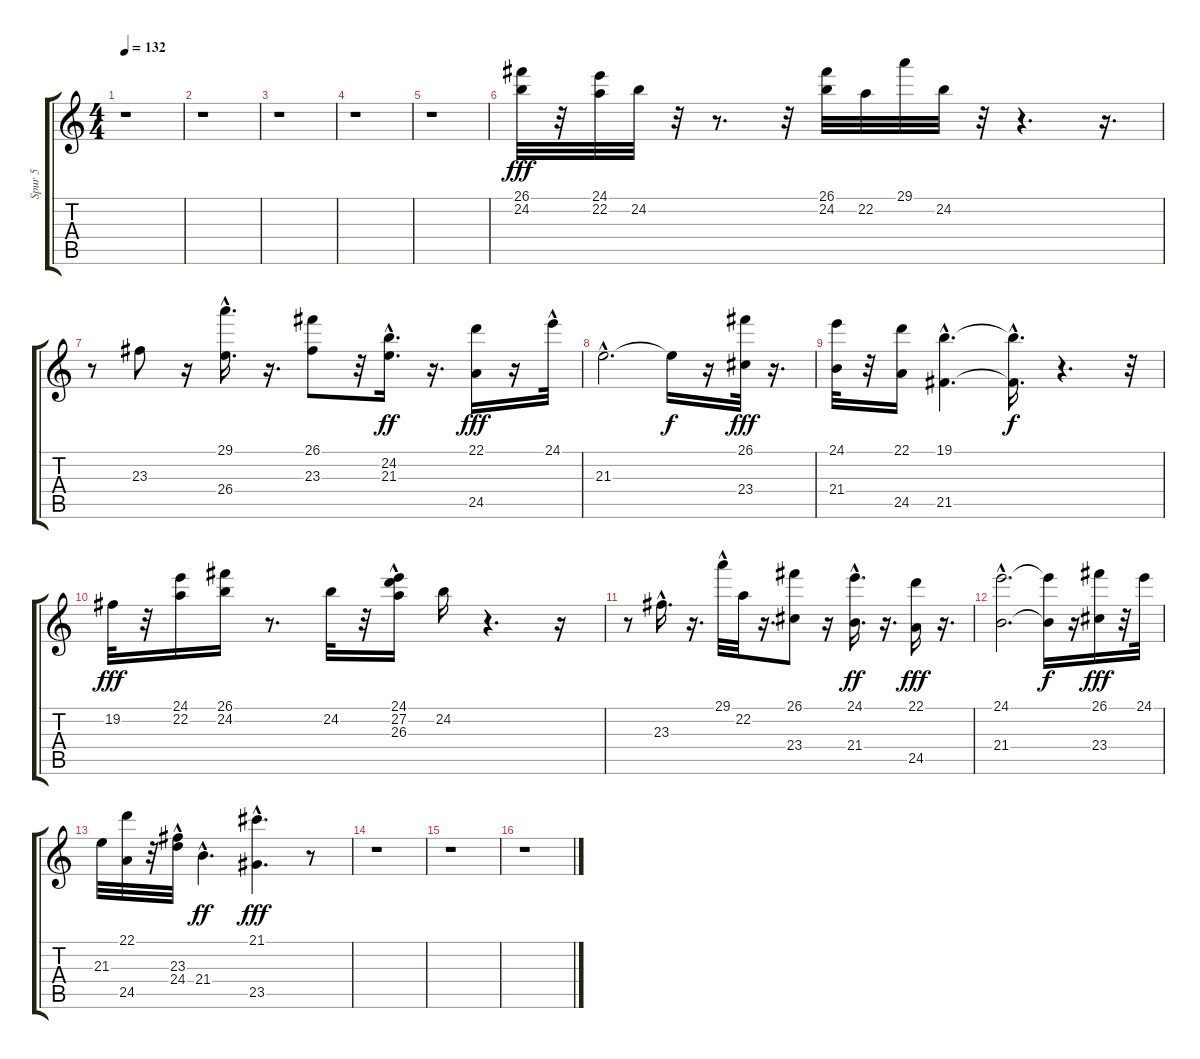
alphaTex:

\track ("Spur 5" "Spur 5") {instrument stringensemble1}
\staff {score tabs}
\tuning (E4 B3 G3 D3 A2 E2) {hide}
\ts (4 4)
\tempo 132
\clef g2
\ks c
r.1{dy fff instrument stringensemble1} |
r.1 |
r.1 |
r.1 |
r.1 |
(26.1 24.2).32 r.32 (24.1 22.2).32 24.2.32 r.32 r.8{d} r.32 (26.1 24.2).32 22.2.32 29.1.32 24.2.32 r.32 r.4{d} r.16{d} |
r.8 23.3.8 r.16 (29.1 26.4{hac}).16{d} r.16{d} (26.1 23.3).8 r.32 (24.2{hac} 21.3{hac}).16{d dy ff} r.16{d} (22.1 24.5).16{dy fff} r.16 24.1{hac}.32 |
21.3{hac}.2{d} 21.3{t}.16{dy f} r.16 (26.1 23.4).32{dy fff} r.16{d} |
(24.1 21.4).32 r.32 (22.1 24.5).16 (19.1{hac} 21.5{hac}).4{d} (19.1{hac t} 21.5{t}).16{d dy f} r.4{d} r.32 |
19.2.32{dy fff} r.32 (24.1 22.2).16 (26.1 24.2).16 r.8{d} 24.2.32 r.32 (24.1 27.2 26.3{hac}).16 24.2.16 r.4{d} r.16 |
r.8 23.3{hac}.16{d} r.16{d} 29.1{hac}.32 22.2.32 r.16{d} (26.1 23.4).8 r.16 (24.1 21.4{hac}).16{d dy ff} r.16{d} (22.1 24.5).16{dy fff} r.16{d} |
(24.1{hac} 21.4{hac}).2{d} (24.1{t} 21.4{t}).16{dy f} r.16 (26.1 23.4).16{dy fff} r.32 24.1.32 |
21.3.32 (22.1 24.5).32 r.32 (23.3{hac} 24.4).32 21.4{hac}.4{d dy ff} (21.1{hac} 23.5{hac}).4{d dy fff} r.8 |
r.1 |
r.1 |
r.1
